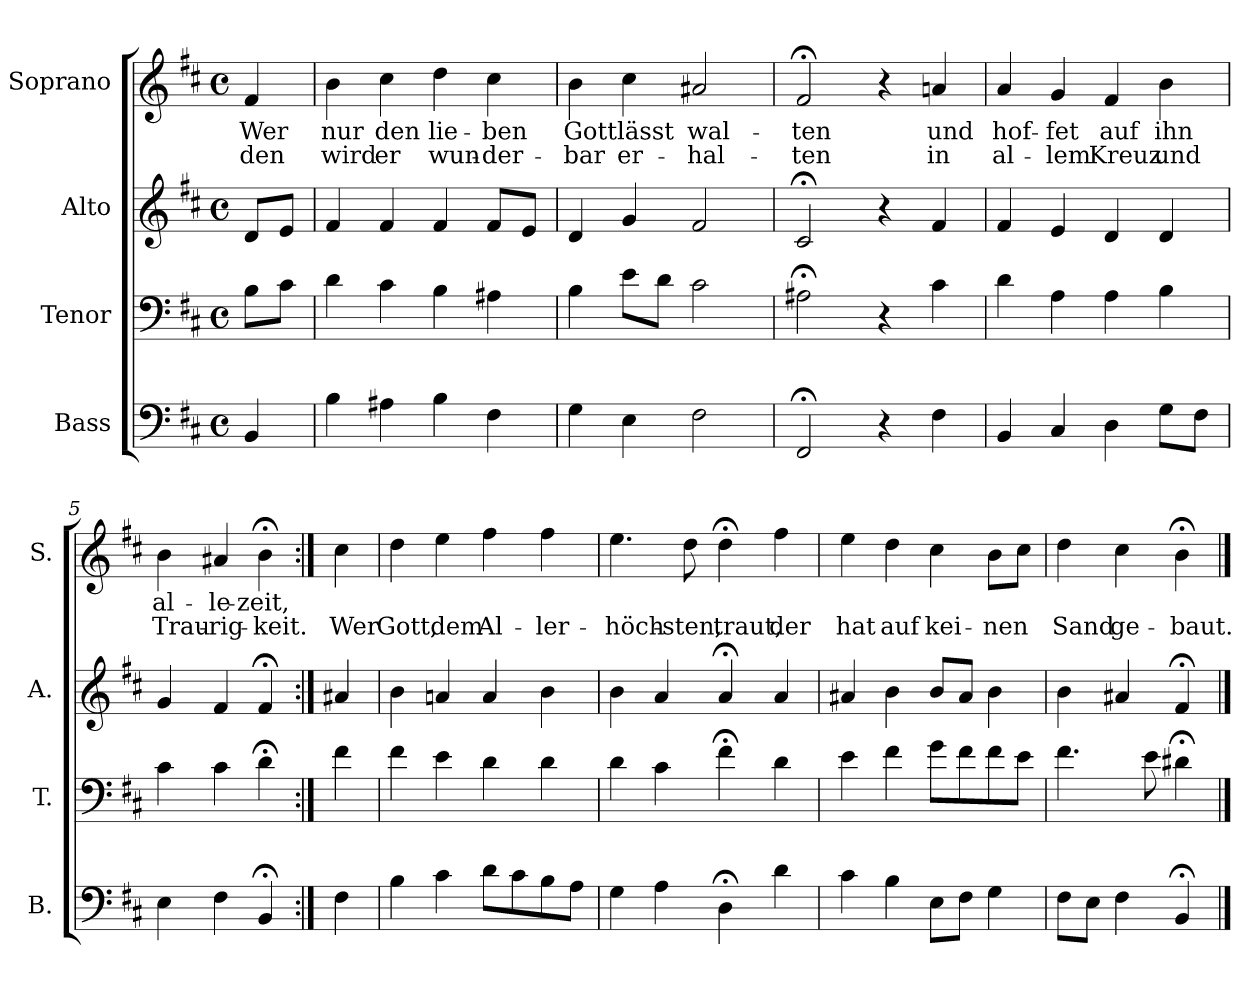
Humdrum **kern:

**kern	**kern	**kern	**kern	**text	**text
*part4	*part3	*part2	*part1	*part1	*part1
*staff4	*staff3	*staff2	*staff1	*staff1	*staff1
*I"Bass	*I"Tenor	*I"Alto	*I"Soprano	*	*
*I'B.	*I'T.	*I'A.	*I'S.	*	*
*clefF4	*clefF4	*clefG2	*clefG2	*	*
*k[f#c#]	*k[f#c#]	*k[f#c#]	*k[f#c#]	*	*
*D:	*D:	*D:	*b:	*	*
*M4/4	*M4/4	*M4/4	*M4/4	*	*
*met(c)	*met(c)	*met(c)	*met(c)	*	*
=	=	=	=	=	=
4BB/	8B\L	8d/L	4f#/	Wer	den
.	8c#\J	8e/J	.	.	.
=1	=1	=1	=1	=1	=1
4B\	4d\	4f#/	4b\	nur	wird
4A#X\	4c#\	4f#/	4cc#\	den	er
4B\	4B\	4f#/	4dd\	lie-	wun-
4F#\	4A#X\	8f#/L	4cc#\	-ben	-der-
.	.	8e/J	.	.	.
=2	=2	=2	=2	=2	=2
4G\	4B\	4d/	4b\	Gott	-bar
4E\	8e\L	4g/	4cc#\	lässt	er-
.	8d\J	.	.	.	.
2F#\	2c#\	2f#/	2a#X/	wal-	-hal-
=3	=3	=3	=3	=3	=3
2FF#;</	2A#X;<\	2c#;</	2f#;</	-ten	-ten
4r	4r	4r	4r	.	.
4F#\	4c#\	4f#/	4an/	und	in
=4	=4	=4	=4	=4	=4
4BB/	4d\	4f#/	4a/	hof-	al-
4C#/	4A\	4e/	4g/	-fet	-lem
4D\	4A\	4d/	4f#/	auf	Kreuz
8G\L	4B\	4d/	4b\	ihn	und
8F#\J	.	.	.	.	.
=5	=5	=5	=5	=5	=5
4E\	4c#\	4g/	4b\	al-	Trau-
4F#\	4c#\	4f#/	4a#X/	-le-	-rig-
4BB;</	4d;<\	4f#;</	4b;<\	-zeit,	-keit.
!!LO:LB:g=z
=5a:|!	=5a:|!	=5a:|!	=5a:|!	=5a:|!	=5a:|!
4F#\	4f#\	4a#X/	4cc#\	.	Wer
=6	=6	=6	=6	=6	=6
4B\	4f#\	4b\	4dd\	.	Gott,
4c#\	4e\	4an/	4ee\	.	dem
8d\L	4d\	4a/	4ff#\	.	Al-
8c#\	.	.	.	.	.
8B\	4d\	4b\	4ff#\	.	-ler-
8A\J	.	.	.	.	.
=7	=7	=7	=7	=7	=7
4G\	4d\	4b\	4.ee\	.	-höch-
4A\	4c#\	4a/	.	.	.
.	.	.	8dd\	.	-sten,
4D;<\	4f#;<\	4a;</	4dd;<\	.	traut,
4d\	4d\	4a/	4ff#\	.	der
=8	=8	=8	=8	=8	=8
4c#\	4e\	4a#X/	4ee\	.	hat
4B\	4f#\	4b\	4dd\	.	auf
8E\L	8g\L	8b/L	4cc#\	.	kei-
8F#\J	8f#\	8a#/J	.	.	.
4G\	8f#\	4b\	8b\L	.	-nen
.	8e\J	.	8cc#\J	.	.
=9	=9	=9	=9	=9	=9
8F#\L	4.f#\	4b\	4dd\	.	Sand
8E\J	.	.	.	.	.
4F#\	.	4a#X/	4cc#\	.	ge-
.	8e\	.	.	.	.
4BB;</	4d#X;<\	4f#;</	4b;<\	.	-baut.
==	==	==	==	==	==
*-	*-	*-	*-	*-	*-
